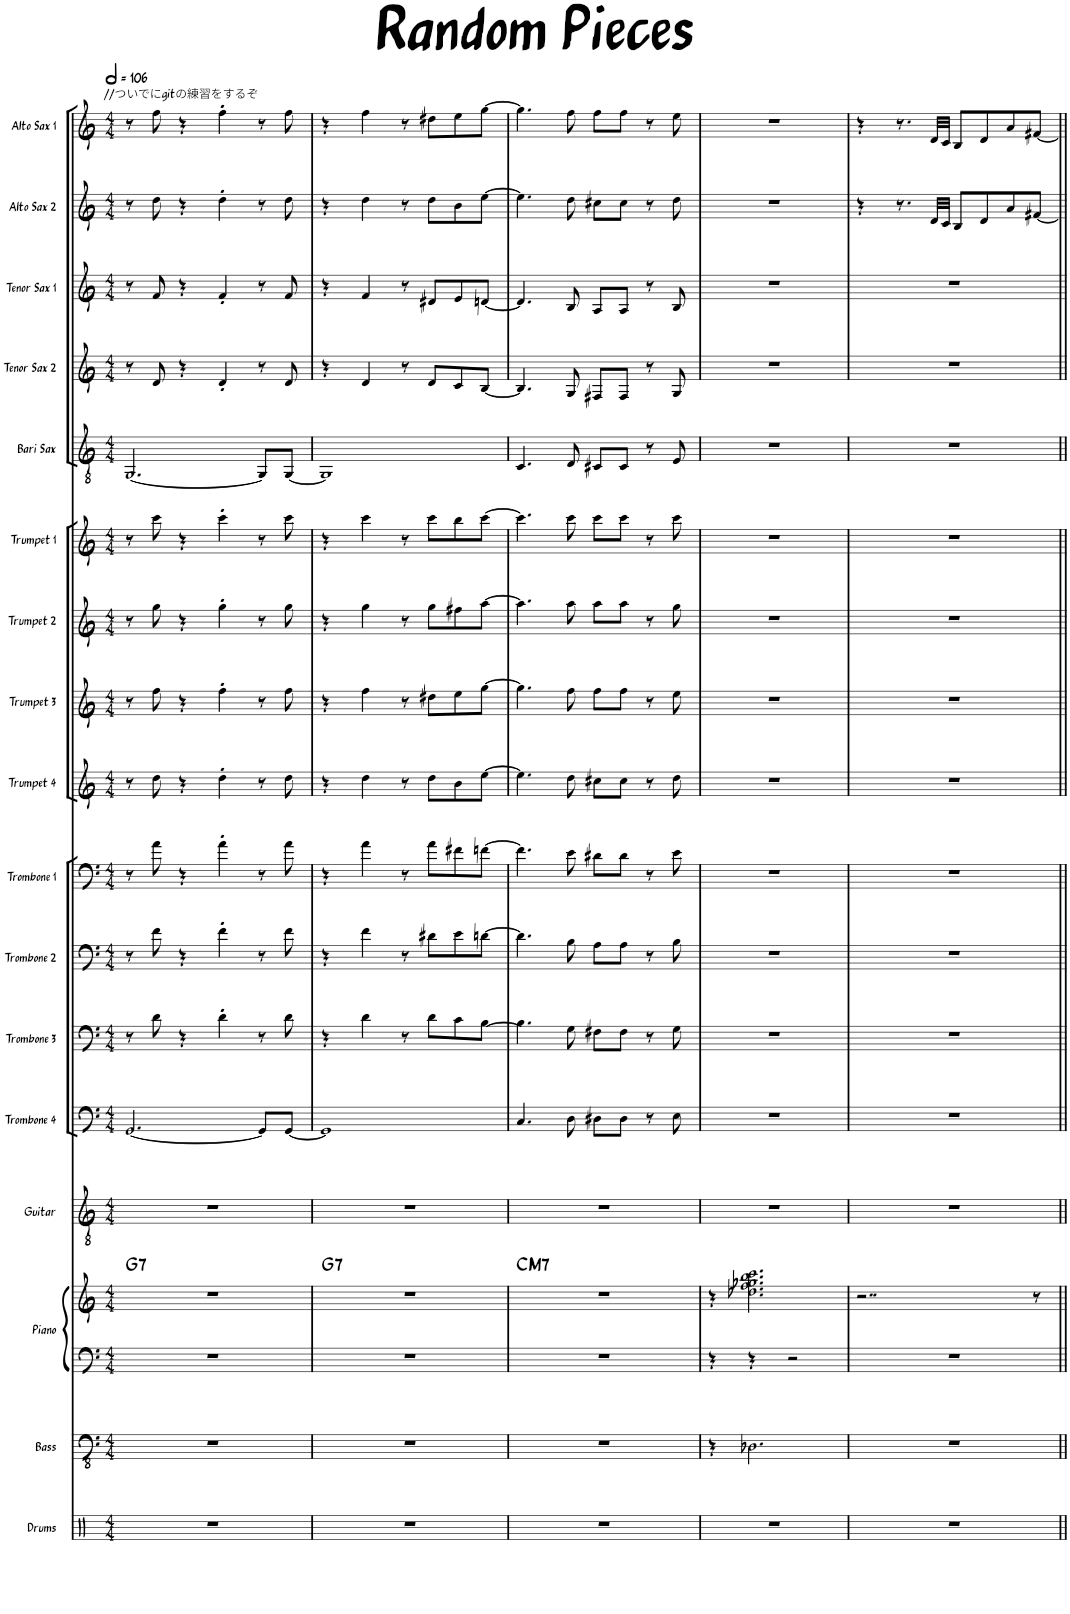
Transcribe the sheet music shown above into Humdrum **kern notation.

**kern	**kern	**kern	**kern	**harte	**kern	**kern	**kern	**kern	**kern	**kern	**kern	**kern	**kern	**kern	**kern	**kern	**kern	**kern
*part17	*part16	*part15	*part15	*part15	*part14	*part13	*part12	*part11	*part10	*part9	*part8	*part7	*part6	*part5	*part4	*part3	*part2	*part1
*staff18	*staff17	*staff16	*staff15	*	*staff14	*staff13	*staff12	*staff11	*staff10	*staff9	*staff8	*staff7	*staff6	*staff5	*staff4	*staff3	*staff2	*staff1
*I"Drums	*I"Bass	*I"Piano	*	*	*I"Guitar	*I"Trombone 4	*I"Trombone 3	*I"Trombone 2	*I"Trombone 1	*I"Trumpet 4	*I"Trumpet 3	*I"Trumpet 2	*I"Trumpet 1	*I"Bari Sax	*I"Tenor Sax 2	*I"Tenor Sax 1	*I"Alto Sax 2	*I"Alto Sax 1
*I'Drums	*I'Bass	*I'Pno.	*	*	*I'Gtr.	*I'Tbn. 4	*I'Tbn. 3	*I'Tbn. 2	*I'Tbn. 1	*I'Tpt. 4	*I'Tpt. 3	*I'Tpt. 2	*I'Tpt. 1	*I'Bari	*I'Tenor 2	*I'Tenor 1	*I'Alto 2	*I'Alto 1
*clefX	*clefFv4	*clefF4	*clefG2	*	*clefGv2	*clefF4	*clefF4	*clefF4	*clefF4	*clefG2	*clefG2	*clefG2	*clefG2	*clefGv2	*clefG2	*clefG2	*clefG2	*clefG2
*	*	*	*	*	*	*	*	*	*	*ITrd1c2	*ITrd1c2	*ITrd1c2	*ITrd1c2	*ITrd12c21	*ITrd8c14	*ITrd8c14	*ITrd5c9	*ITrd5c9
*k[]	*k[]	*k[]	*k[]	*	*k[]	*k[]	*k[]	*k[]	*k[]	*k[]	*k[]	*k[]	*k[]	*k[]	*k[]	*k[]	*k[]	*k[]
*M4/4	*M4/4	*M4/4	*M4/4	*	*M4/4	*M4/4	*M4/4	*M4/4	*M4/4	*M4/4	*M4/4	*M4/4	*M4/4	*M4/4	*M4/4	*M4/4	*M4/4	*M4/4
*MM212	*MM212	*MM212	*MM212	*	*MM212	*MM212	*MM212	*MM212	*MM212	*MM212	*MM212	*MM212	*MM212	*MM212	*MM212	*MM212	*MM212	*MM212
=1	=1	=1	=1	=1	=1	=1	=1	=1	=1	=1	=1	=1	=1	=1	=1	=1	=1	=1
!	!	!	!	!LO:H:kt=7	!	!	!	!	!	!	!	!	!	!	!	!	!	!LO:TX:a:t=//ついでにgitの練習をするぞ
1r	1r	1r	1r	G:7	1r	[2.GG/	8r	8r	8r	8r	8r	8r	8r	[2.GG/	8r	8r	8r	8r
.	.	.	.	.	.	.	8d\	8f\	8a\	8dd\	8ff\	8gg\	8ccc\	.	8d/	8f/	8dd\	8ff\
.	.	.	.	.	.	.	4r	4r	4r	4r	4r	4r	4r	.	4r	4r	4r	4r
.	.	.	.	.	.	.	4d'\	4f'\	4a'\	4dd'\	4ff'\	4gg'\	4ccc'\	.	4d'/	4f'/	4dd'\	4ff'\
.	.	.	.	.	.	8GG/L]	8r	8r	8r	8r	8r	8r	8r	8GG/L]	8r	8r	8r	8r
.	.	.	.	.	.	[8GG/J	8d\	8f\	8a\	8dd\	8ff\	8gg\	8ccc\	[8GG/J	8d/	8f/	8dd\	8ff\
=2	=2	=2	=2	=2	=2	=2	=2	=2	=2	=2	=2	=2	=2	=2	=2	=2	=2	=2
!	!	!	!	!LO:H:kt=7	!	!	!	!	!	!	!	!	!	!	!	!	!	!
1r	1r	1r	1r	G:7	1r	1GG]	4r	4r	4r	4r	4r	4r	4r	1GG]	4r	4r	4r	4r
.	.	.	.	.	.	.	4d\	4f\	4a\	4dd\	4ff\	4gg\	4ccc\	.	4d/	4f/	4dd\	4ff\
.	.	.	.	.	.	.	8r	8r	8r	8r	8r	8r	8r	.	8r	8r	8r	8r
.	.	.	.	.	.	.	8d\L	8d#X\L	8a\L	8dd\L	8dd#X\L	8gg\L	8ccc\L	.	8d/L	8d#X/L	8dd\L	8dd#X\L
.	.	.	.	.	.	.	8c\	8e\	8f#X\	8b\	8ee\	8ff#X\	8bb\	.	8c/	8e/	8b\	8ee\
.	.	.	.	.	.	.	[8B\J	[8dn\J	[8fn\J	[8ee\J	[8gg\J	[8aa\J	[8ccc\J	.	[8B/J	[8dn/J	[8ee\J	[8gg\J
=3	=3	=3	=3	=3	=3	=3	=3	=3	=3	=3	=3	=3	=3	=3	=3	=3	=3	=3
!	!	!	!	!LO:H:kt=M7	!	!	!	!	!	!	!	!	!	!	!	!	!	!
1r	1r	1r	1r	C:maj7	1r	4.C/	4.B\]	4.d\]	4.f\]	4.ee\]	4.gg\]	4.aa\]	4.ccc\]	4.C/	4.B/]	4.d/]	4.ee\]	4.gg\]
.	.	.	.	.	.	8D\	8G\	8B\	8e\	8dd\	8ff\	8aa\	8ccc\	8D/	8G/	8B/	8dd\	8ff\
.	.	.	.	.	.	8D#X\L	8F#X\L	8A\L	8d#X\L	8cc#X\L	8ff\L	8aa\L	8ccc\L	8C#X/L	8F#X/L	8A/L	8cc#X\L	8ff\L
.	.	.	.	.	.	8D#\J	8F#\J	8A\J	8d#\J	8cc#\J	8ff\J	8aa\J	8ccc\J	8C#/J	8F#/J	8A/J	8cc#\J	8ff\J
.	.	.	.	.	.	8r	8r	8r	8r	8r	8r	8r	8r	8r	8r	8r	8r	8r
.	.	.	.	.	.	8E\	8G\	8B\	8e\	8dd\	8ee\	8gg\	8ccc\	8E/	8G/	8B/	8dd\	8ee\
=4	=4	=4	=4	=4	=4	=4	=4	=4	=4	=4	=4	=4	=4	=4	=4	=4	=4	=4
1r	4r	4r	4r	.	1r	1r	1r	1r	1r	1r	1r	1r	1r	1r	1r	1r	1r	1r
.	2.DD-X\	4r	2.dd-X\ 2.ff\ 2.gg-X\ 2.bb\ 2.ccc\	.	.	.	.	.	.	.	.	.	.	.	.	.	.	.
.	.	2r	.	.	.	.	.	.	.	.	.	.	.	.	.	.	.	.
=5	=5	=5	=5	=5	=5	=5	=5	=5	=5	=5	=5	=5	=5	=5	=5	=5	=5	=5
1r	1r	1r	2..r	.	1r	1r	1r	1r	1r	1r	1r	1r	1r	1r	1r	1r	4r	4r
.	.	.	.	.	.	.	.	.	.	.	.	.	.	.	.	.	8.r	8.r
.	.	.	.	.	.	.	.	.	.	.	.	.	.	.	.	.	32d/LLL	32d/LLL
.	.	.	.	.	.	.	.	.	.	.	.	.	.	.	.	.	32c/JJJ	32c/JJJ
.	.	.	.	.	.	.	.	.	.	.	.	.	.	.	.	.	8B/L	8B/L
.	.	.	.	.	.	.	.	.	.	.	.	.	.	.	.	.	8d/	8d/
.	.	.	.	.	.	.	.	.	.	.	.	.	.	.	.	.	8a/	8a/
.	.	.	8r	.	.	.	.	.	.	.	.	.	.	.	.	.	[8f#X/J	[8f#X/J
=||	=||	=||	=||	=||	=||	=||	=||	=||	=||	=||	=||	=||	=||	=||	=||	=||	=||	=||
*-	*-	*-	*-	*-	*-	*-	*-	*-	*-	*-	*-	*-	*-	*-	*-	*-	*-	*-
